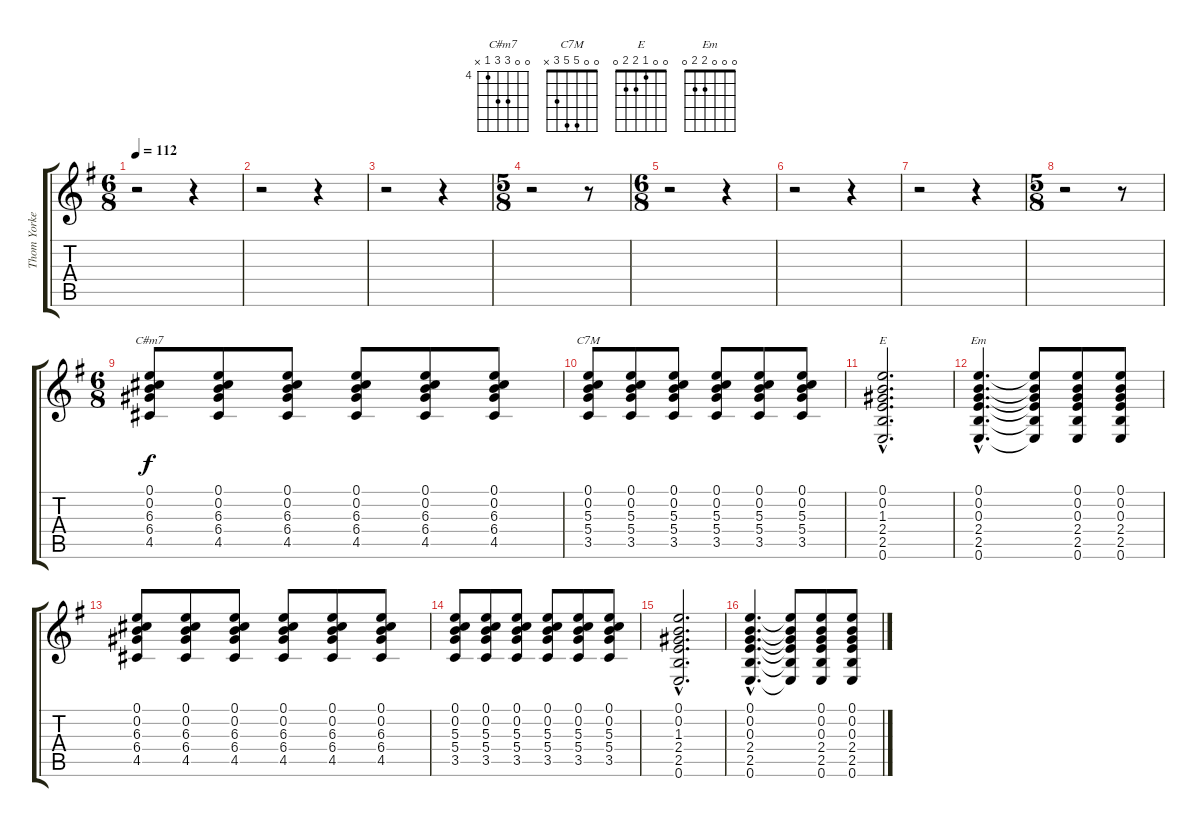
\track ("Thom Yorke (Guitar)" "Thom Yorke") {instrument distortionguitar}
\staff {score tabs}
\tuning (E4 B3 G3 D3 A2 E2) {hide}
\chord ("C#m7" 0 0 6 6 4 x) {firstfret 4}
\chord ("C7M" 0 0 5 5 3 x)
\chord ("E" 0 0 1 2 2 0)
\chord ("Em" 0 0 0 2 2 0)
\ts (6 8)
\tempo 112
\clef g2
\ks g
r.2{dy f} r.4 |
r.2 r.4 |
r.2 r.4 |
\ts (5 8)
r.2 r.8 |
\ts (6 8)
r.2 r.4 |
r.2 r.4 |
r.2 r.4 |
\ts (5 8)
r.2 r.8 |
\ts (6 8)
(0.1 0.2 6.3 6.4 4.5).8{ch "C#m7"} (0.1 0.2 6.3 6.4 4.5).8 (0.1 0.2 6.3 6.4 4.5).8 (0.1 0.2 6.3 6.4 4.5).8 (0.1 0.2 6.3 6.4 4.5).8 (0.1 0.2 6.3 6.4 4.5).8 |
(0.1 0.2 5.3 5.4 3.5).8{ch "C7M"} (0.1 0.2 5.3 5.4 3.5).8 (0.1 0.2 5.3 5.4 3.5).8 (0.1 0.2 5.3 5.4 3.5).8 (0.1 0.2 5.3 5.4 3.5).8 (0.1 0.2 5.3 5.4 3.5).8 |
(0.1{hac} 0.2{hac} 1.3{hac} 2.4{hac} 2.5{hac} 0.6{hac}).2{d ch "E"} |
(0.1{hac} 0.2{hac} 0.3{hac} 2.4{hac} 2.5{hac} 0.6{hac}).4{d ch "Em"} (0.1{t} 0.2{t} 0.3{t} 2.4{t} 2.5{t} 0.6{t}).8 (0.1 0.2 0.3 2.4 2.5 0.6).8 (0.1 0.2 0.3 2.4 2.5 0.6).8 |
(0.1 0.2 6.3 6.4 4.5).8 (0.1 0.2 6.3 6.4 4.5).8 (0.1 0.2 6.3 6.4 4.5).8 (0.1 0.2 6.3 6.4 4.5).8 (0.1 0.2 6.3 6.4 4.5).8 (0.1 0.2 6.3 6.4 4.5).8 |
(0.1 0.2 5.3 5.4 3.5).8 (0.1 0.2 5.3 5.4 3.5).8 (0.1 0.2 5.3 5.4 3.5).8 (0.1 0.2 5.3 5.4 3.5).8 (0.1 0.2 5.3 5.4 3.5).8 (0.1 0.2 5.3 5.4 3.5).8 |
(0.1{hac} 0.2{hac} 1.3{hac} 2.4{hac} 2.5{hac} 0.6{hac}).2{d} |
(0.1{hac} 0.2{hac} 0.3{hac} 2.4{hac} 2.5{hac} 0.6{hac}).4{d} (0.1{t} 0.2{t} 0.3{t} 2.4{t} 2.5{t} 0.6{t}).8 (0.1 0.2 0.3 2.4 2.5 0.6).8 (0.1 0.2 0.3 2.4 2.5 0.6).8
